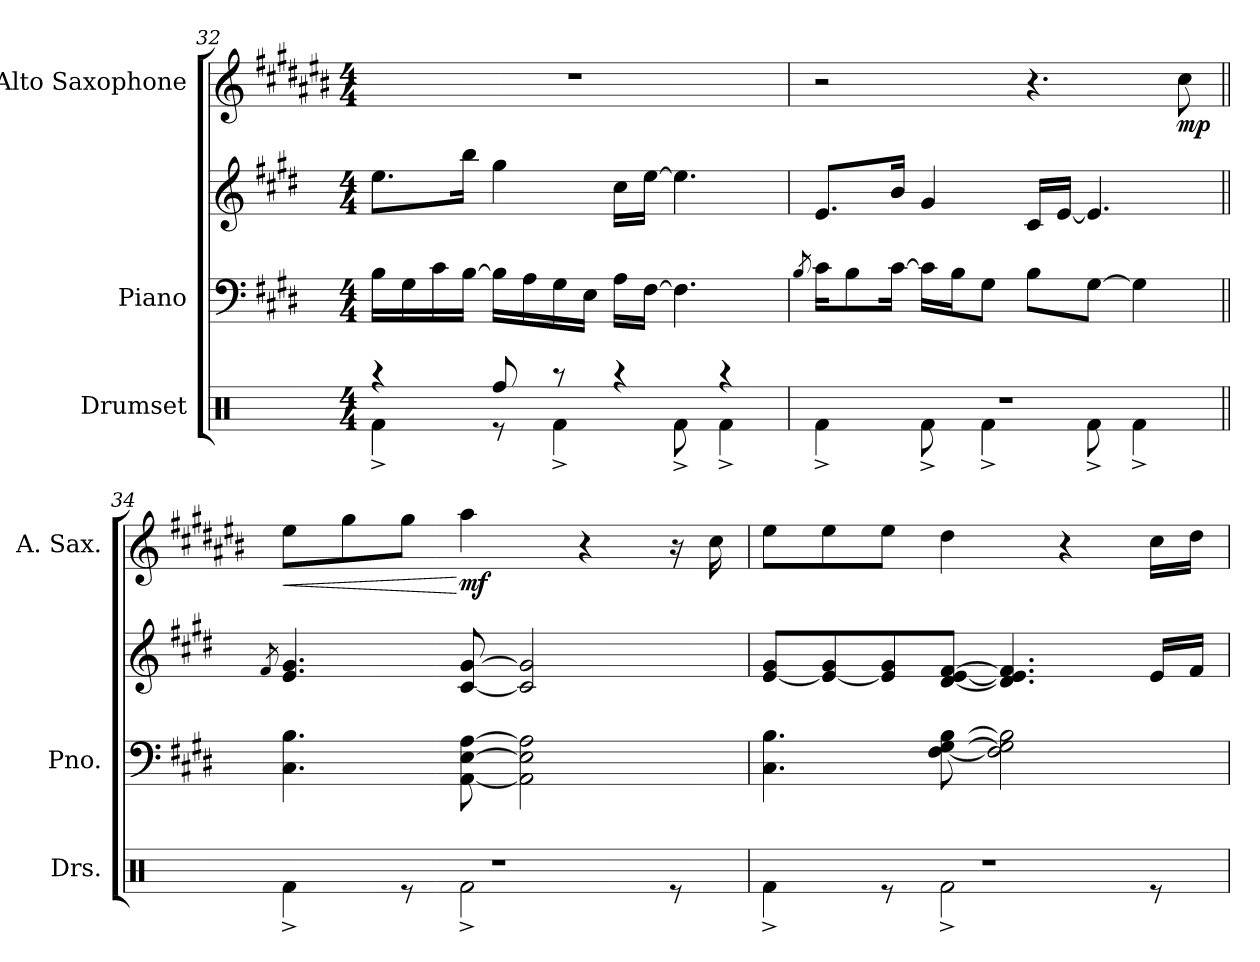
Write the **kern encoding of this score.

**kern	**kern	**kern	**kern	**dynam
*part3	*part2	*part2	*part1	*part1
*staff4	*staff3	*staff2	*staff1	*staff1
*I"Drumset	*I"Piano	*	*I"Alto Saxophone	*
*I'Drs.	*I'Pno.	*	*I'A. Sax.	*
!!LO:LB:g=z
*clefX	*clefF4	*clefG2	*clefG2	*
*	*	*	*ITrd5c9	*
*k[]	*k[f#c#g#d#]	*k[f#c#g#d#]	*k[f#c#g#d#]	*
*M4/4	*M4/4	*M4/4	*M4/4	*
=32	=32	=32	=32	=32
*^	*	*	*	*
4r	4Rf^\	16B\LL	8.ee\L	1r	.
.	.	16G#\	.	.	.
.	.	16c#\	.	.	.
.	.	[16B\JJ	16bb\Jk	.	.
8Rff/	8r	16B\LL]	4gg#\	.	.
.	.	16A\	.	.	.
8r	4Rf^\	16G#\	.	.	.
.	.	16E\JJ	.	.	.
4r	.	16A\LL	16cc#\LL	.	.
.	.	[16F#\JJ	[16ee\JJ	.	.
.	8Rf^\	4.F#\]	4.ee\]	.	.
4r	4Rf^\	.	.	.	.
=33	=33	=33	=33	=33	=33
.	.	8qB/	.	.	.
1r	4Rf^\	16c#\KL	8.e/L	2r	.
.	.	8B\	.	.	.
.	.	[16c#\Jk	16b/Jk	.	.
.	8Rf^\	16c#\LL]	4g#/	.	.
.	.	16B\J	.	.	.
.	4Rf^\	8G#\J	.	.	.
.	.	8B\L	16c#/LL	4.r	.
.	.	.	[16e/JJ	.	.
.	8Rf^\	[8G#\J	4.e/]	.	.
.	4Rf^\	4G#\]	.	.	.
!	!	!	!	!	!LO:DY:b
.	.	.	.	8e\	mp
=34||	=34||	=34||	=34||	=34||	=34||
.	.	.	8qf#/	.	.
!	!	!	!	!	!LO:HP:b
1r	4Rf^\	4.C#\ 4.B\	4.e/ 4.g#/	8g#\L	<
.	.	.	.	8b\	.
.	8r	.	.	8b\J	.
!	!	!	!	!	!LO:DY:n=1:b
.	2Rf^\	[8AA\ [8E\ [8A\	[8c#/ [8g#/	4cc#\	[ mf
.	.	2AA\] 2E\] 2A\]	2c#/] 2g#/]	.	.
.	.	.	.	4r	.
.	8r	.	.	16r	.
.	.	.	.	16e\	.
!!LO:PB:g=z
=35	=35	=35	=35	=35	=35
1r	4Rf^\	4.C#\ 4.B\	[8e/ 8g#/L	8g#\L	.
.	.	.	8e/_ 8g#/	8g#\	.
.	8r	.	8e/] 8g#/	8g#\J	.
.	2Rf^\	[8F#\ [8G#\ [8B\	[8d#/ [8e/ [8f#/J	4f#\	.
.	.	2F#\] 2G#\] 2B\]	4.d#/] 4.e/] 4.f#/]	.	.
.	.	.	.	4r	.
.	8r	.	16e/LL	16e\LL	.
.	.	.	16f#/JJ	16f#\JJ	.
*v	*v	*	*	*	*
=	=	=	=	=
*-	*-	*-	*-	*-
